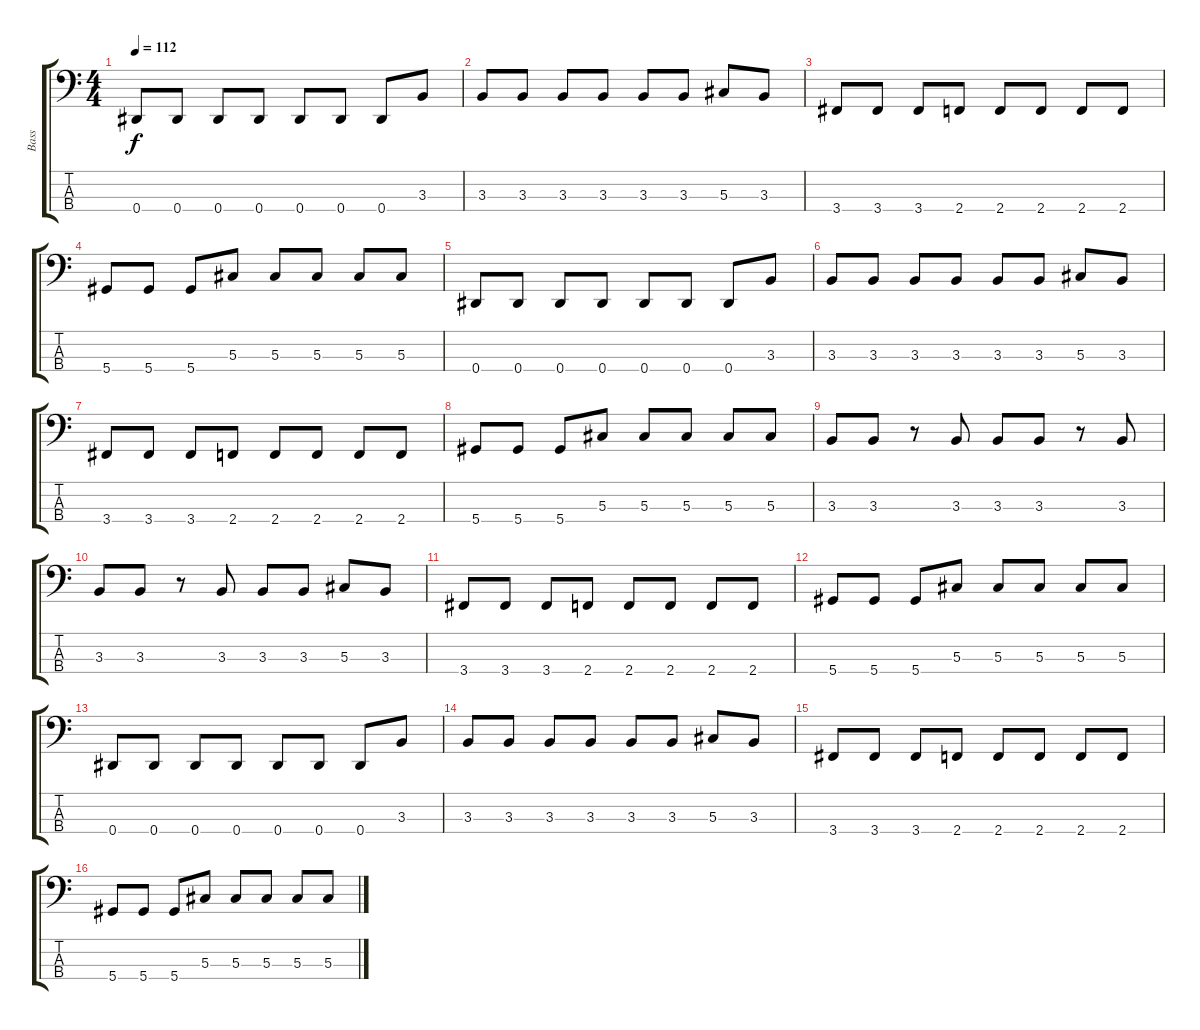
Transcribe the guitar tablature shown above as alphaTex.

\track ("Bass" "Bass") {instrument electricbassfinger}
\staff {score tabs}
\tuning (Gb2 Db2 Ab1 Eb1) {hide}
\ts (4 4)
\tempo 112
\clef f4
\ks c
0.4.8{dy f} 0.4.8 0.4.8 0.4.8 0.4.8 0.4.8 0.4.8 3.3.8 |
3.3.8 3.3.8 3.3.8 3.3.8 3.3.8 3.3.8 5.3.8 3.3.8 |
3.4.8 3.4.8 3.4.8 2.4.8 2.4.8 2.4.8 2.4.8 2.4.8 |
5.4.8 5.4.8 5.4.8 5.3.8 5.3.8 5.3.8 5.3.8 5.3.8 |
0.4.8 0.4.8 0.4.8 0.4.8 0.4.8 0.4.8 0.4.8 3.3.8 |
3.3.8 3.3.8 3.3.8 3.3.8 3.3.8 3.3.8 5.3.8 3.3.8 |
3.4.8 3.4.8 3.4.8 2.4.8 2.4.8 2.4.8 2.4.8 2.4.8 |
5.4.8 5.4.8 5.4.8 5.3.8 5.3.8 5.3.8 5.3.8 5.3.8 |
3.3.8 3.3.8 r.8 3.3.8 3.3.8 3.3.8 r.8 3.3.8 |
3.3.8 3.3.8 r.8 3.3.8 3.3.8 3.3.8 5.3.8 3.3.8 |
3.4.8 3.4.8 3.4.8 2.4.8 2.4.8 2.4.8 2.4.8 2.4.8 |
5.4.8 5.4.8 5.4.8 5.3.8 5.3.8 5.3.8 5.3.8 5.3.8 |
0.4.8 0.4.8 0.4.8 0.4.8 0.4.8 0.4.8 0.4.8 3.3.8 |
3.3.8 3.3.8 3.3.8 3.3.8 3.3.8 3.3.8 5.3.8 3.3.8 |
3.4.8 3.4.8 3.4.8 2.4.8 2.4.8 2.4.8 2.4.8 2.4.8 |
5.4.8 5.4.8 5.4.8 5.3.8 5.3.8 5.3.8 5.3.8 5.3.8
